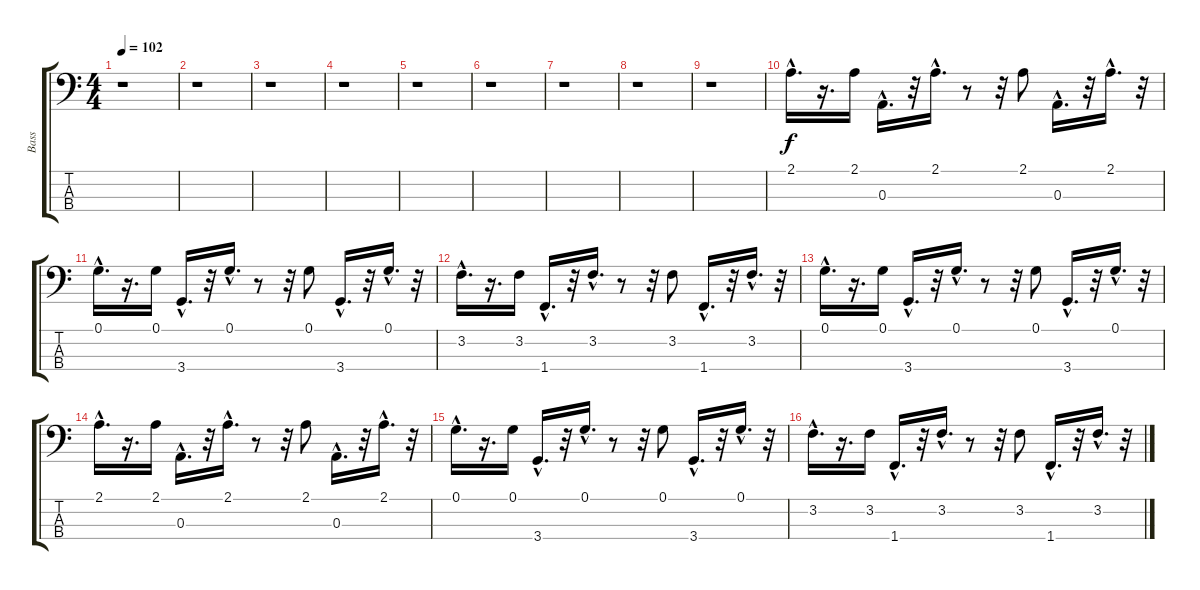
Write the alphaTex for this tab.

\track ("Bass" "Bass") {instrument electricbassfinger}
\staff {score tabs}
\tuning (G2 D2 A1 E1) {hide}
\ts (4 4)
\tempo 102
\clef f4
\ks c
r.1{dy f instrument electricbassfinger} |
r.1 |
r.1 |
r.1 |
r.1 |
r.1 |
r.1 |
r.1 |
r.1 |
2.1{hac}.16{d} r.16{d} 2.1.16 0.3{hac}.16{d} r.32 2.1{hac}.16{d} r.8 r.32 2.1.8 0.3{hac}.16{d} r.32 2.1{hac}.16{d} r.32 |
0.1{hac}.16{d} r.16{d} 0.1.16 3.4{hac}.16{d} r.32 0.1{hac}.16{d} r.8 r.32 0.1.8 3.4{hac}.16{d} r.32 0.1{hac}.16{d} r.32 |
3.2{hac}.16{d} r.16{d} 3.2.16 1.4{hac}.16{d} r.32 3.2{hac}.16{d} r.8 r.32 3.2.8 1.4{hac}.16{d} r.32 3.2{hac}.16{d} r.32 |
0.1{hac}.16{d} r.16{d} 0.1.16 3.4{hac}.16{d} r.32 0.1{hac}.16{d} r.8 r.32 0.1.8 3.4{hac}.16{d} r.32 0.1{hac}.16{d} r.32 |
2.1{hac}.16{d} r.16{d} 2.1.16 0.3{hac}.16{d} r.32 2.1{hac}.16{d} r.8 r.32 2.1.8 0.3{hac}.16{d} r.32 2.1{hac}.16{d} r.32 |
0.1{hac}.16{d} r.16{d} 0.1.16 3.4{hac}.16{d} r.32 0.1{hac}.16{d} r.8 r.32 0.1.8 3.4{hac}.16{d} r.32 0.1{hac}.16{d} r.32 |
3.2{hac}.16{d} r.16{d} 3.2.16 1.4{hac}.16{d} r.32 3.2{hac}.16{d} r.8 r.32 3.2.8 1.4{hac}.16{d} r.32 3.2{hac}.16{d} r.32
